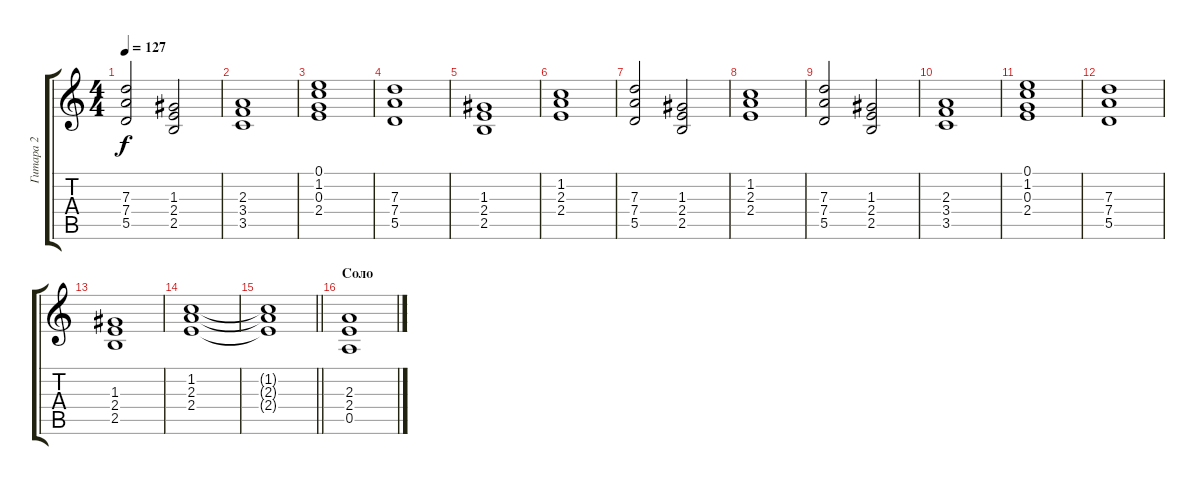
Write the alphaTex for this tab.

\track ("Гитара 2" "Гитара 2") {solo instrument distortionguitar}
\staff {score tabs}
\tuning (E4 B3 G3 D3 A2 E2) {hide}
\ts (4 4)
\tempo 127
\clef g2
\ks c
(7.3 7.4 5.5).2{dy f} (1.3 2.4 2.5).2 |
(2.3 3.4 3.5).1 |
(0.1 1.2 0.3 2.4).1 |
(7.3 7.4 5.5).1 |
(1.3 2.4 2.5).1 |
(1.2 2.3 2.4).1 |
(7.3 7.4 5.5).2 (1.3 2.4 2.5).2 |
(1.2 2.3 2.4).1 |
(7.3 7.4 5.5).2 (1.3 2.4 2.5).2 |
(2.3 3.4 3.5).1 |
(0.1 1.2 0.3 2.4).1 |
(7.3 7.4 5.5).1 |
(1.3 2.4 2.5).1 |
(1.2 2.3 2.4).1 |
\barLineRight lightlight
(1.2{t} 2.3{t} 2.4{t}).1 |
\section ("" "Соло")
(2.3 2.4 0.5).1
